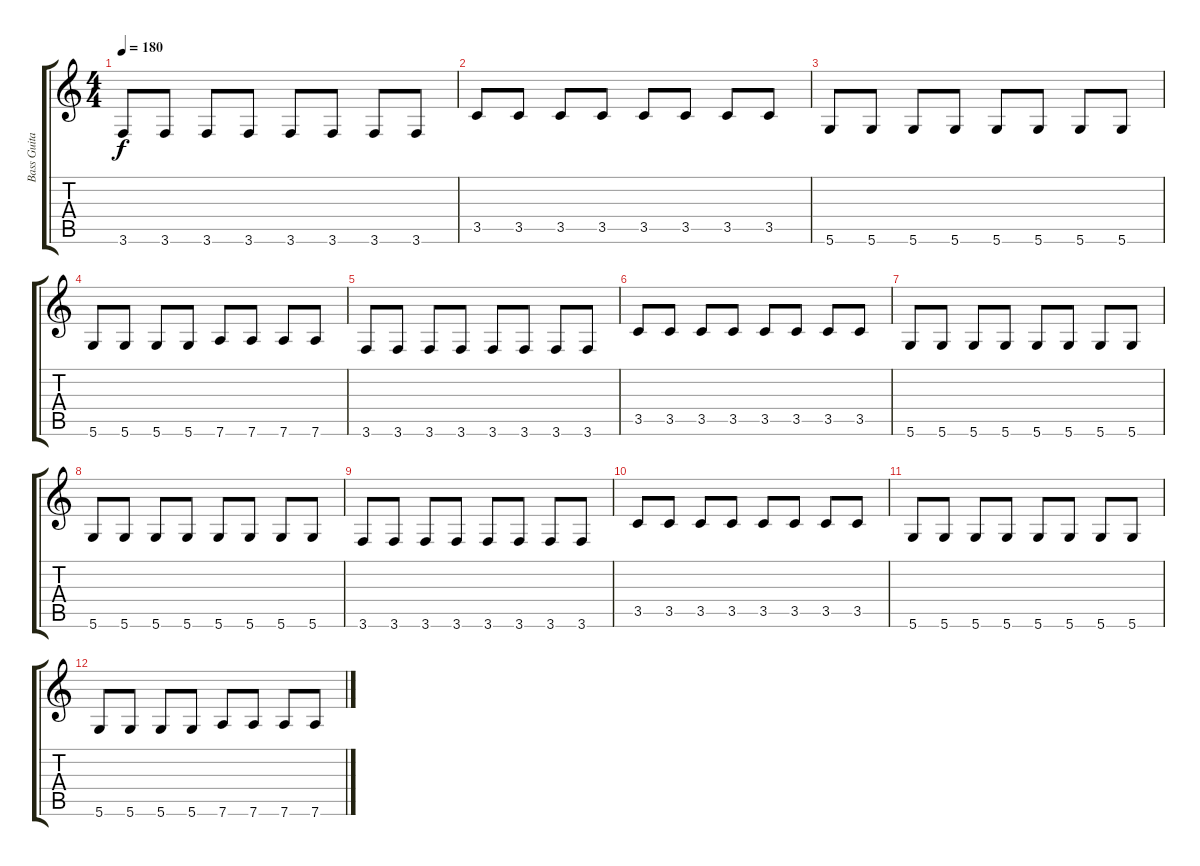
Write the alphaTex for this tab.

\track ("Bass Guitar(Matt)" "Bass Guita") {instrument electricbasspick}
\staff {score tabs}
\tuning (E4 B3 G3 D3 A2 D2) {hide}
\ts (4 4)
\tempo 180
\clef g2
\ks c
3.6.8{dy f} 3.6.8 3.6.8 3.6.8 3.6.8 3.6.8 3.6.8 3.6.8 |
3.5.8 3.5.8 3.5.8 3.5.8 3.5.8 3.5.8 3.5.8 3.5.8 |
5.6.8 5.6.8 5.6.8 5.6.8 5.6.8 5.6.8 5.6.8 5.6.8 |
5.6.8 5.6.8 5.6.8 5.6.8 7.6.8 7.6.8 7.6.8 7.6.8 |
3.6.8 3.6.8 3.6.8 3.6.8 3.6.8 3.6.8 3.6.8 3.6.8 |
3.5.8 3.5.8 3.5.8 3.5.8 3.5.8 3.5.8 3.5.8 3.5.8 |
5.6.8 5.6.8 5.6.8 5.6.8 5.6.8 5.6.8 5.6.8 5.6.8 |
5.6.8 5.6.8 5.6.8 5.6.8 5.6.8 5.6.8 5.6.8 5.6.8 |
3.6.8 3.6.8 3.6.8 3.6.8 3.6.8 3.6.8 3.6.8 3.6.8 |
3.5.8 3.5.8 3.5.8 3.5.8 3.5.8 3.5.8 3.5.8 3.5.8 |
5.6.8 5.6.8 5.6.8 5.6.8 5.6.8 5.6.8 5.6.8 5.6.8 |
5.6.8 5.6.8 5.6.8 5.6.8 7.6.8 7.6.8 7.6.8 7.6.8
